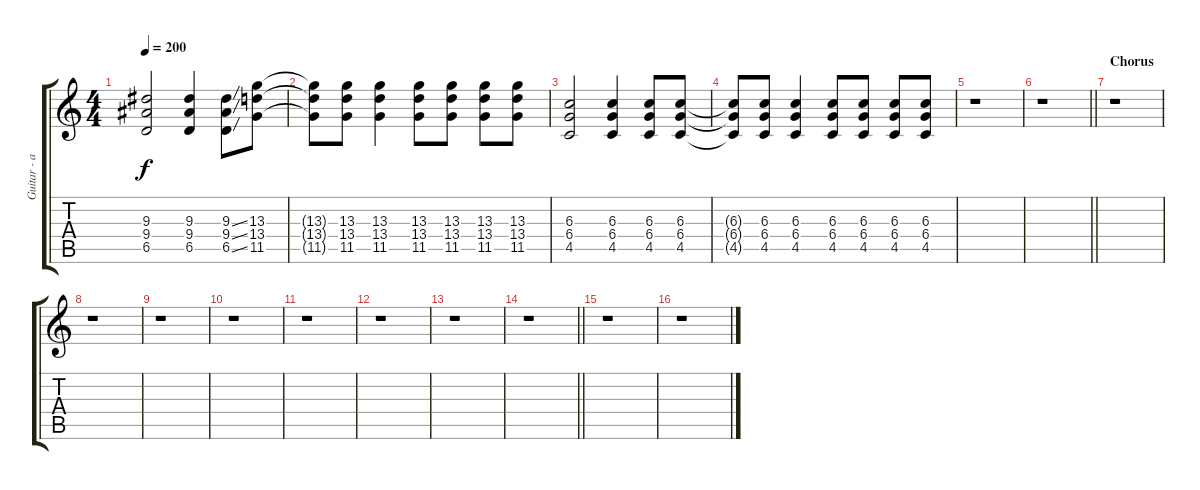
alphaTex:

\track ("Guitar - acoustic" "Guitar - a") {instrument acousticguitarsteel}
\staff {score tabs}
\tuning (Eb4 Bb3 Gb3 Db3 Ab2 Eb2) {hide}
\ts (4 4)
\tempo 200
\clef g2
\ks c
(9.3 9.4 6.5).2{dy f} (9.3 9.4 6.5).4 (9.3{ss} 9.4{ss} 6.5{ss}).8 (13.3 13.4 11.5).8 |
(13.3{t} 13.4{t} 11.5{t}).8 (13.3 13.4 11.5).8 (13.3 13.4 11.5).4 (13.3 13.4 11.5).8 (13.3 13.4 11.5).8 (13.3 13.4 11.5).8 (13.3 13.4 11.5).8 |
(6.3 6.4 4.5).2 (6.3 6.4 4.5).4 (6.3 6.4 4.5).8 (6.3 6.4 4.5).8 |
(6.3{t} 6.4{t} 4.5{t}).8 (6.3 6.4 4.5).8 (6.3 6.4 4.5).4 (6.3 6.4 4.5).8 (6.3 6.4 4.5).8 (6.3 6.4 4.5).8 (6.3 6.4 4.5).8 |
r.1 |
\barLineRight lightlight
r.1 |
\section ("" "Chorus")
r.1 |
r.1 |
r.1 |
r.1 |
r.1 |
r.1 |
r.1 |
\barLineRight lightlight
r.1 |
r.1 |
r.1
